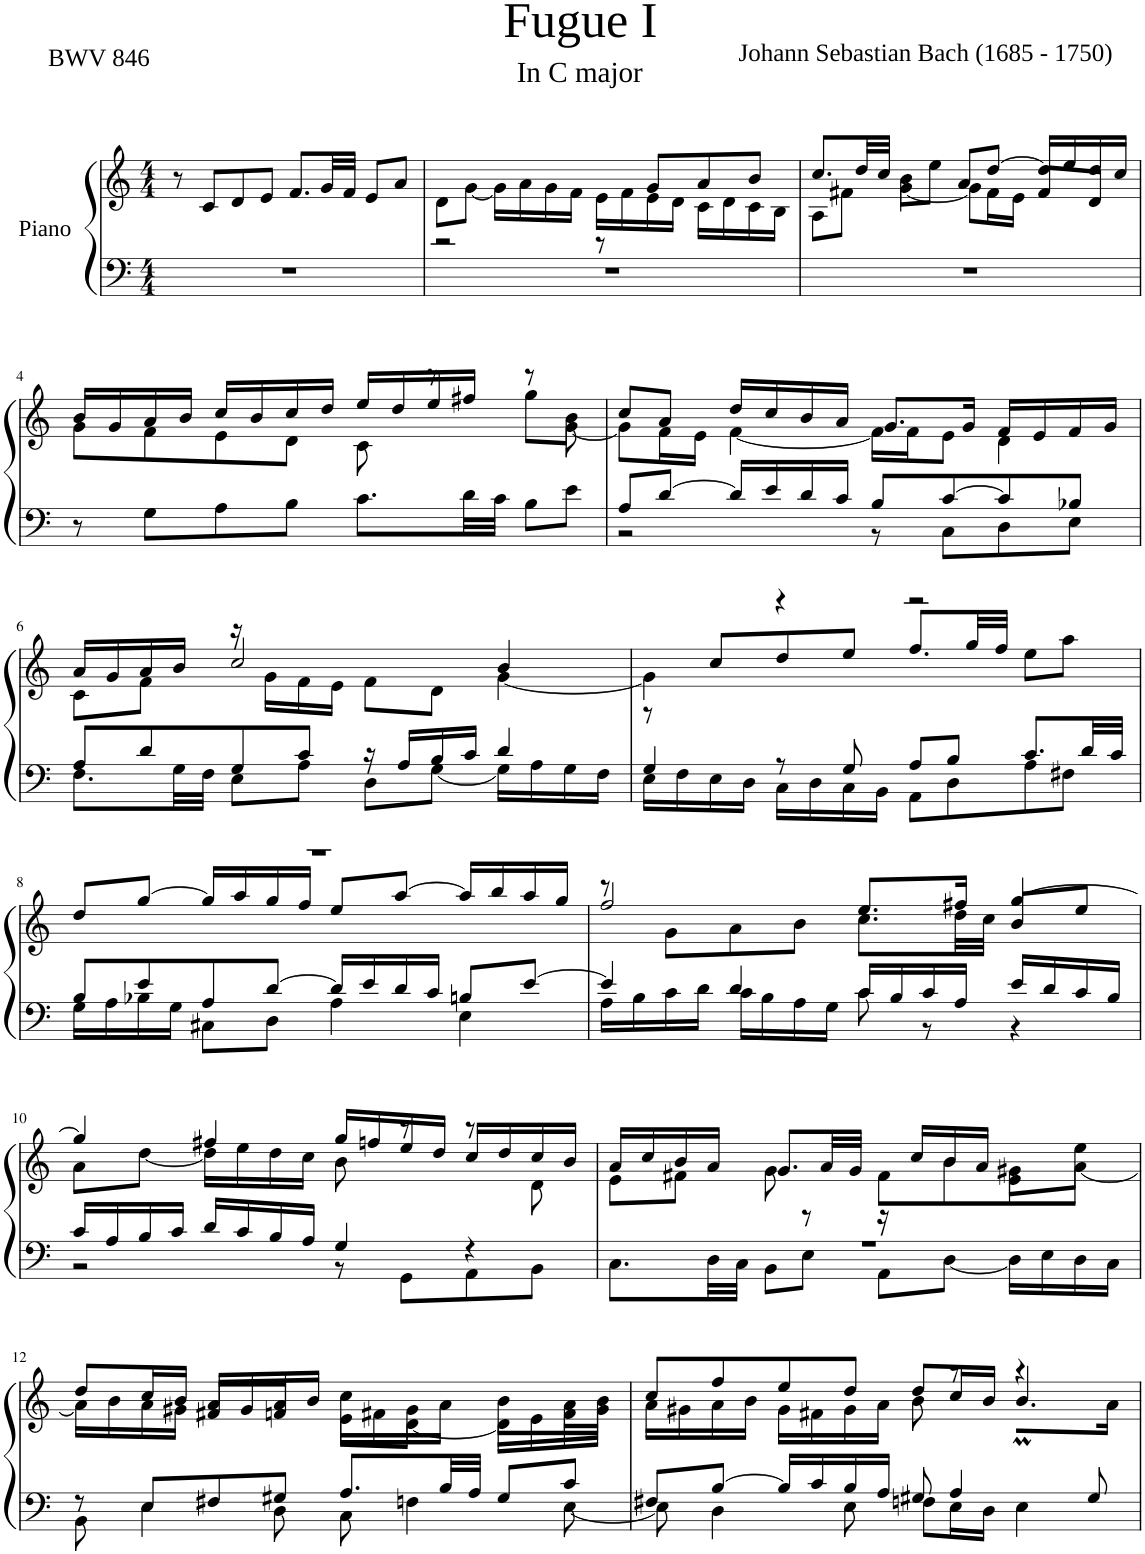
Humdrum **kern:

**kern	**kern	**text
*part1	*part1	*part1
*staff2	*staff1	*staff1
*I"Piano	*	*
*I'Pno	*	*
*clefF4	*clefG2	*
*k[]	*k[]	*
*M4/4	*M4/4	*
=1	=1	=1
1r	8r	.
.	8c/L	.
.	8d/	.
.	8e/J	.
.	8.f/L	.
.	32g/LL	.
.	32f/JJJ	.
.	8e/L	.
.	8a/J	.
=2	=2	=2
*	*^	*
1r	8d\L	2r	.
.	[8g\J	.	.
.	16g\LL]	.	.
.	16a\	.	.
.	16g\	.	.
.	16f\JJ	.	.
.	16e\LL	8r	.
.	16f\	.	.
.	16e\	8g/L	.
.	16d\JJ	.	.
.	16c\LL	8a/	.
.	16d\	.	.
.	16c\	8b/J	.
.	16B\JJ	.	.
=3	=3	=3	=3
1r	8A\L	8.cc/L	.
.	8f#X\J	.	.
.	.	32dd/LL	.
.	.	32cc/JJJ	.
.	[4g\	8b\L	.
.	.	8ee\J	.
.	8g\L]	8a/L	.
.	16f#\L	[8dd/J	.
.	16e\JJ	.	.
.	8f#/L	16dd/LL]	.
.	.	16ee/	.
.	8d/J	16dd/	.
.	.	16cc/JJ	.
!!LO:LB:g=z	!!
=4	=4	=4	=4
!	!	!	!LO:LY:b
8r	8g\L	16b/LL	a
.	.	16g/	.
8G\L	8f\	16a/	.
.	.	16b/JJ	.
8A\	8e\	16cc/LL	.
.	.	16b/	.
8B\J	8d\J	16cc/	.
.	.	16dd/JJ	.
8.c\L	8c\	16ee/LL	.
.	.	16dd/	.
.	8r	16ee/	.
32d\LL	.	16ff#X/JJ	.
32c\JJJ	.	.	.
8B\L	8r	8gg\L	.
8e\J	[8g\	8b\J	.
=5	=5	=5	=5
*^	*	*	*
8A/L	2r	8g\L]	8cc/L	.
[8d/J	.	16f\L	8a/J	.
.	.	16e\JJ	.	.
16d/LL]	.	[4f\	16dd/LL	.
16e/	.	.	16cc/	.
16d/	.	.	16b/	.
16c/JJ	.	.	16a/JJ	.
8B/L	8r	16f\LL]	8.g/L	.
.	.	16f\J	.	.
[8c/	8C\L	8e\J	.	.
.	.	.	16g/Jk	.
8c/]	8D\	4d\	16f/LL	.
.	.	.	16e/	.
8B-X/J	8E\J	.	16f/	.
.	.	.	16g/JJ	.
!!LO:LB:g=z	!!
=6	=6	=6	=6	=6
!	!	!	!	!LO:LY:b
8A/L	8.F\L	8c\L	16a/LL	a
.	.	.	16g/	.
8d/	.	8f\J	16a/	.
.	32G\LL	.	16b/JJ	.
.	32F\JJJ	.	.	.
8G/	8E\L	16r	2cc/	.
.	.	16g\LL	.	.
8c/J	8A\J	16f\	.	.
.	.	16e\JJ	.	.
16r	8D\L	8f\L	.	.
16A/LL	.	.	.	.
16B/	[8G\J	8d\J	.	.
16c/JJ	.	.	.	.
4d/	16G\LL]	[4g\	4b/	.
.	16A\	.	.	.
.	16G\	.	.	.
.	16F\JJ	.	.	.
=7	=7	=7	=7	=7
4G/	16E\LL	4g\]	8r	.
.	16F\	.	.	.
.	16E\	.	8cc/L	.
.	16D\JJ	.	.	.
8r	16C\LL	4r	8dd/	.
.	16D\	.	.	.
8G/	16C\	.	8ee/J	.
.	16BB\JJ	.	.	.
8A/L	8AA\L	2r	8.ff/L	.
8B/J	8D\	.	.	.
.	.	.	32gg/LL	.
.	.	.	32ff/JJJ	.
8.c/L	8A\	.	8ee\L	.
.	8F#X\J	.	8aa\J	.
32d/LL	.	.	.	.
32c/JJJ	.	.	.	.
!!LO:LB:g=z	!!
=8	=8	=8	=8	=8
!	!	!	!	!LO:LY:b
8B/L	16G\LL	1r	8dd/L	a
.	16A\	.	.	.
8e/	16B-X\	.	[8gg/J	.
.	16G\JJ	.	.	.
8A/	8C#X\L	.	16gg/LL]	.
.	.	.	16aa/	.
[8d/J	8D\J	.	16gg/	.
.	.	.	16ff/JJ	.
16d/LL]	4A\	.	8ee/L	.
16e/	.	.	.	.
16d/	.	.	[8aa/J	.
16c/JJ	.	.	.	.
8Bn/L	4E\	.	16aa/LL]	.
.	.	.	16bb/	.
[8e/J	.	.	16aa/	.
.	.	.	16gg/JJ	.
=9	=9	=9	=9	=9
!	!	!	!	!LO:LY:b
4e/]	16A\LL	8r	2ff/	a
.	16B\	.	.	.
.	16c\	8g\L	.	.
.	16d\JJ	.	.	.
4d/	16c\LL	8a\	.	.
.	16B\	.	.	.
.	16A\	8b\J	.	.
.	16G\JJ	.	.	.
16c/LL	8c\	8.cc\L	8.ee/L	.
16B/	.	.	.	.
16c/	8r	.	.	.
16A/JJ	.	32dd\LL	16ff#X/Jk	.
.	.	32cc\JJJ	.	.
16e/LL	4r	8b/L	[4gg/	.
16d/	.	.	.	.
16c/	.	8ee/J	.	.
16B/JJ	.	.	.	.
!!LO:LB:g=z	!!
=10	=10	=10	=10	=10
16c/LL	2r	8a\L	4gg/]	.
16A/	.	.	.	.
16B/	.	[8dd\J	.	.
16c/JJ	.	.	.	.
16d/LL	.	16dd\LL]	4ff#X/	.
16c/	.	16ee\	.	.
16B/	.	16dd\	.	.
16A/JJ	.	16cc\JJ	.	.
4G/	8r	8b\	16gg/LL	.
.	.	.	16ffn/	.
.	8GG\L	8r	16ee/	.
.	.	.	16dd/JJ	.
4r	8AA\	8r	16cc/LL	.
.	.	.	16dd/	.
.	8BB\J	8d\	16cc/	.
.	.	.	16b/JJ	.
=11	=11	=11	=11	=11
1r	8.C\L	8e\L	16a/LL	.
.	.	.	16cc/	.
.	.	8f#X\J	16b/	.
.	32D\LL	.	16a/JJ	.
.	32C\JJJ	.	.	.
.	8BB\L	8.g/L	8g\	.
.	8E\J	.	8r	.
.	.	32a/LL	.	.
.	.	32g/JJJ	.	.
.	8AA\L	8f#\L	16r	.
.	.	.	16cc/LL	.
.	[8D\J	8b\	16b/	.
.	.	.	16a/JJ	.
.	16D\LL]	8e\	8g#X\L	.
.	16E\	.	.	.
.	16D\	[8a\J	8ee\J	.
.	16C\JJ	.	.	.
!!LO:LB:g=z	!!
=12	=12	=12	=12	=12
!	!	!	!	!LO:LY:b
8r	8BB\	16a\LL]	8dd/L	a
.	.	16b\	.	.
8E/L	4E\	16a\	16cc/L	.
.	.	16g#X\JJ	16b/JJ	.
8F#X/	.	8f#X/L	16a/LL	.
.	.	.	16g#/	.
8G#X/J	8D\	8fn/J	16a/	.
.	.	.	16b/JJ	.
8.A/L	8C\	8e\L	16cc\LL	.
.	.	.	16f#X\	.
.	4Fn\	[8d\J	16g#\	.
32B/LL	.	.	16a\JJ	.
32A/JJJ	.	.	.	.
8G#/L	.	16d\LL]	8b\L	.
.	.	16e\	.	.
8c/J	[8E\	16f#\	16a\L	.
.	.	16g#\JJ	16b\JJ	.
=13	=13	=13	=13	=13
*	*	*	*^	*
8F#X/L	8E\]	16a\LL	8cc/L	2ryy	.
.	.	16g#X\	.	.	.
[8B/J	4D\	16a\	8ff/	.	.
.	.	16b\JJ	.	.	.
16B/LL]	.	16g#\LL	8ee/	.	.
16c/	.	16f#X\	.	.	.
16B/	8E\	16g#\	8dd/J	.	.
16A/JJ	.	16a\JJ	.	.	.
8G#X/	8Fn\L	8b\	8dd/L	4ryy	.
4A/	16E\L	8r	16cc/L	.	.
.	16D\JJ	.	16b/JJ	.	.
.	4E\	4r	8.bmL	32b/LLL	.
.	.	.	.	32ccJJ	.
.	.	.	.	8.bJ	.
8G#/	.	.	.	.	.
.	.	.	16a\Jk	.	.
*v	*v	*	*	*	*
*	*v	*v	*v	*
=	=	=
*-	*-	*-
